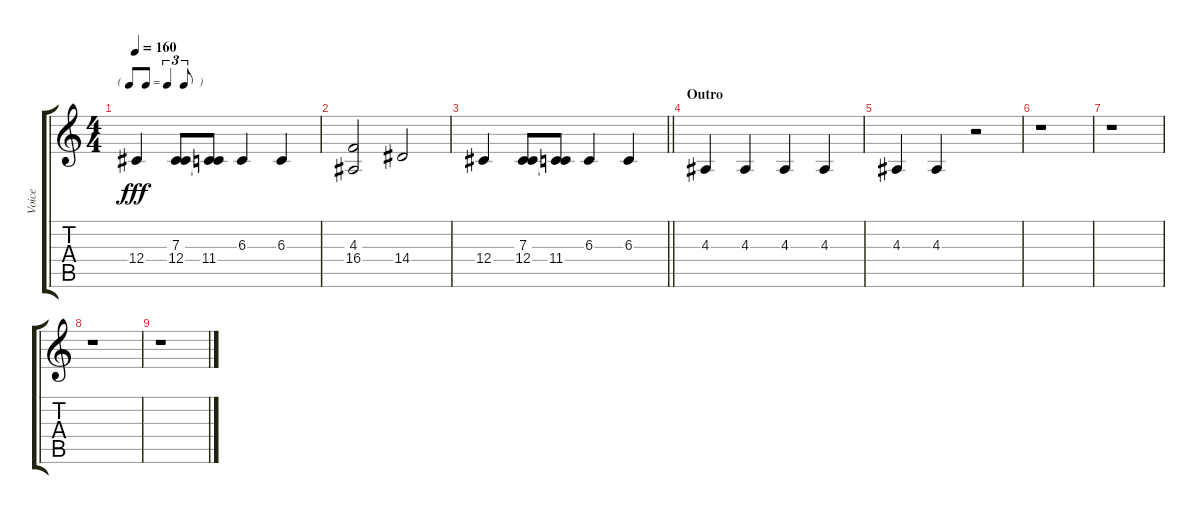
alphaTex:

\track ("Voice" "Voice") {instrument lead6voice}
\staff {score tabs}
\tuning (Eb4 Bb3 Gb3 Db3 Ab2 Eb2) {hide}
\ts (4 4)
\tf triplet8th
\tempo 160
\clef g2
\ks c
12.4.4{dy fff} (7.3 12.4).8 (7.3{t} 11.4).8 6.3.4 6.3.4 |
(4.3 16.4).2 14.4.2 |
\barLineRight lightlight
12.4.4 (7.3 12.4).8 (7.3{t} 11.4).8 6.3.4 6.3.4 |
\section ("" "Outro")
4.3.4 4.3.4 4.3.4 4.3.4 |
4.3.4 4.3.4 r.2 |
r.1 |
r.1 |
r.1 |
r.1
